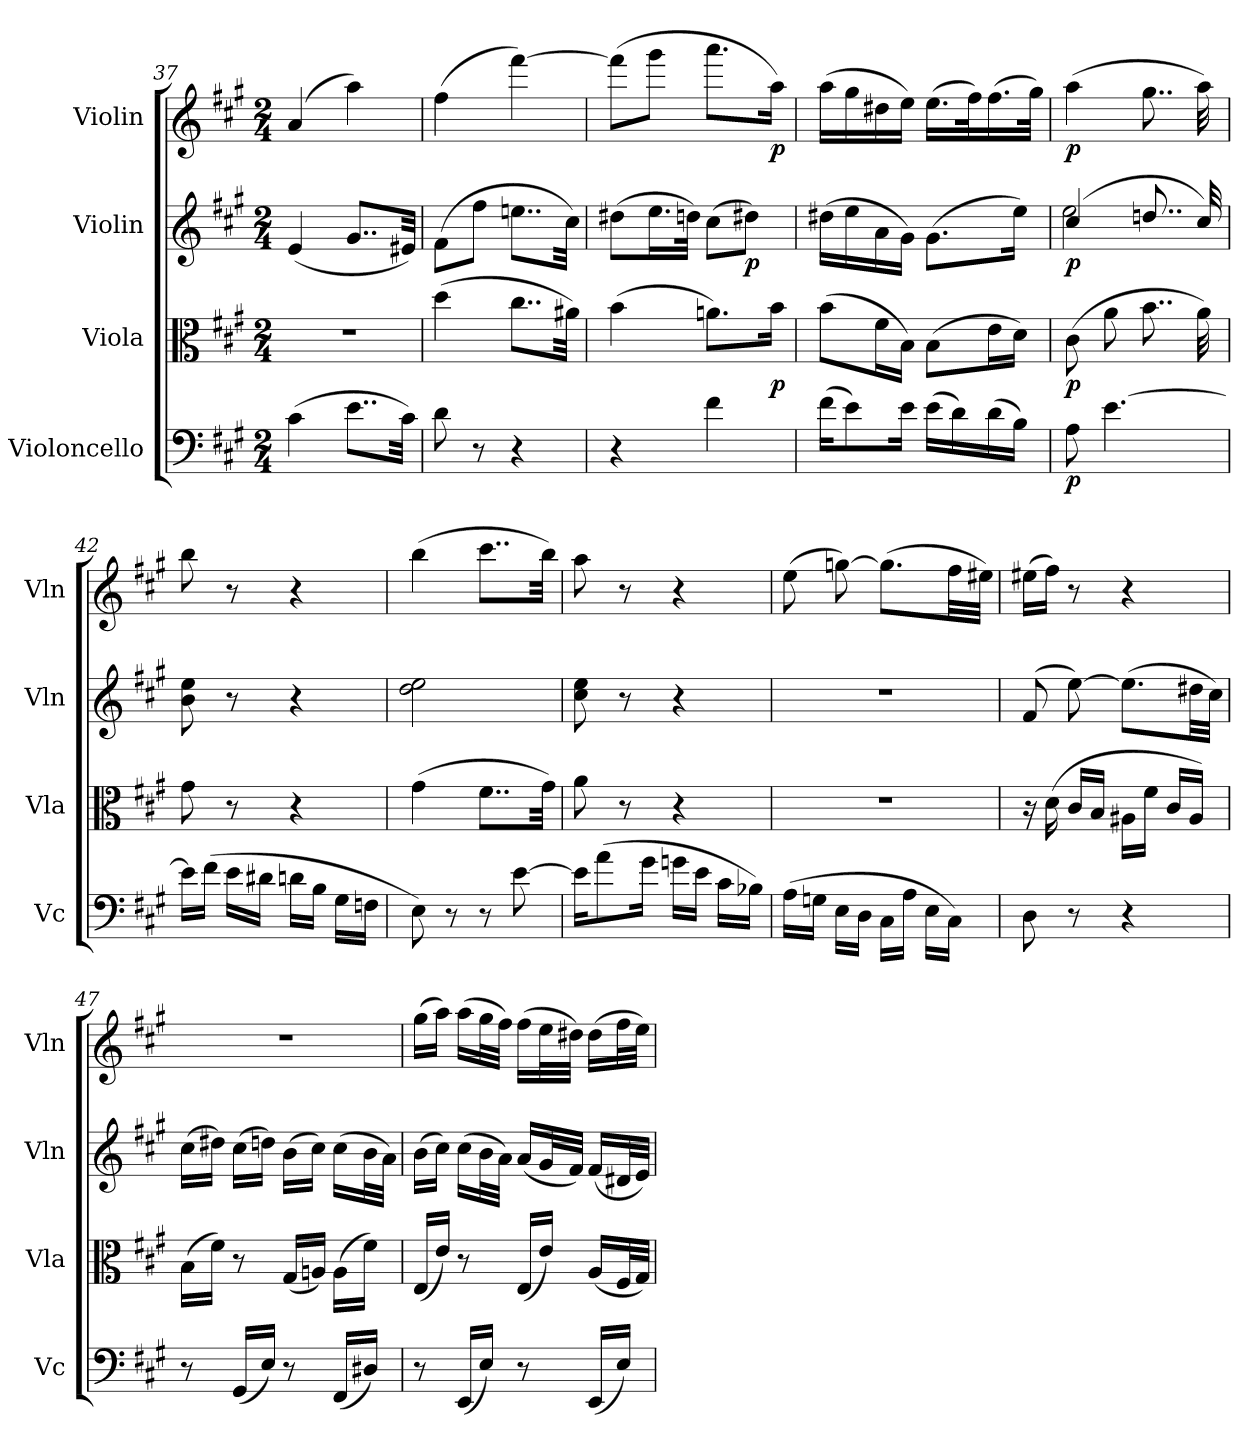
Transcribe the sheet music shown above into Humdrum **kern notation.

**kern	**dynam	**kern	**dynam	**kern	**dynam	**kern	**dynam
*part4	*part4	*part3	*part3	*part2	*part2	*part1	*part1
*staff4	*staff4	*staff3	*staff3	*staff2	*staff2	*staff1	*staff1
*I"Violoncello	*	*I"Viola	*	*I"Violin	*	*I"Violin	*
*I'Vc	*	*I'Vla	*	*I'Vln	*	*I'Vln	*
*clefF4	*	*clefC3	*	*clefG2	*	*clefG2	*
*k[f#c#g#]	*	*k[f#c#g#]	*	*k[f#c#g#]	*	*k[f#c#g#]	*
*A:	*	*A:	*	*A:	*	*A:	*
*M2/4	*	*M2/4	*	*M2/4	*	*M2/4	*
=37	=37	=37	=37	=37	=37	=37	=37
(4c#\	.	2r	.	(4e/	.	(4a/	.
8..e\L	.	.	.	8..g#/L	.	4aa\)	.
32c#\Jkk)	.	.	.	32e#X/Jkk)	.	.	.
=38	=38	=38	=38	=38	=38	=38	=38
8d\	.	(4dd\	.	(8f#\L	.	(4ff#\	.
8r	.	.	.	8ff#\J	.	.	.
4r	.	8..cc#\L	.	8..een\L	.	[4fff#\)	.
.	.	32a#X\Jkk)	.	32cc#\Jkk)	.	.	.
=39	=39	=39	=39	=39	=39	=39	=39
4r	.	(4b\	.	(8dd#X\L	.	(8fff#\L]	.
.	.	.	.	16.ee\L	.	8ggg#\J	.
.	.	.	.	32ddn\JJk)	.	.	.
4f#\	.	8.an\L)	.	(8cc#\L	.	8.aaa\L	.
.	.	.	.	8dd#X\J)	p	.	.
.	.	16b\Jk	p	.	.	16aa\Jk)	p
=40	=40	=40	=40	=40	=40	=40	=40
(16f#\KL	.	(8b\L	.	(16dd#X\LL	.	(16aa\LL	.
8e\)	.	.	.	16ee\	.	16gg#\	.
.	.	16f#\L	.	16a\	.	16dd#X\	.
16e\Jk	.	16B\JJ)	.	16g#\JJ)	.	16ee\JJ)	.
(16e\LL	.	(8B\L	.	(8.g#\L	.	(16.ee\LL	.
16d\)	.	.	.	.	.	.	.
.	.	.	.	.	.	32ff#\K)	.
(16d\	.	16e\L	.	.	.	(16.ff#\	.
16B\JJ)	.	16d\JJ)	.	16ee\Jk)	.	.	.
.	.	.	.	.	.	32gg#\JJk)	.
=41	=41	=41	=41	=41	=41	=41	=41
*	*	*	*	*^	*	*	*
8A\	p	(8c#\	p	(4cc#/	2ee\	p	(4aa\	p
[4.e\	.	8a\	.	.	.	.	.	.
.	.	8..b\	.	8..ddn/	.	.	8..gg#\	.
.	.	32a\)	.	32cc#/)	.	.	32aa\)	.
*	*	*	*	*v	*v	*	*	*
=42	=42	=42	=42	=42	=42	=42	=42
16e\LL]	.	8g#\	.	8b\ 8ee\	.	8bb\	.
(16f#\JJ	.	.	.	.	.	.	.
16e\LL	.	8r	.	8r	.	8r	.
16d#X\JJ	.	.	.	.	.	.	.
16dn\LL	.	4r	.	4r	.	4r	.
16B\JJ	.	.	.	.	.	.	.
16G#\LL	.	.	.	.	.	.	.
16Fn\JJ	.	.	.	.	.	.	.
=43	=43	=43	=43	=43	=43	=43	=43
8E\)	.	(4g#\	.	2dd\ 2ee\	.	(4bb\	.
8r	.	.	.	.	.	.	.
8r	.	8..f#\L	.	.	.	8..ccc#\L	.
[8e\	.	.	.	.	.	.	.
.	.	32g#\Jkk)	.	.	.	32bb\Jkk)	.
=44	=44	=44	=44	=44	=44	=44	=44
16e\KL]	.	8a\	.	8cc#\ 8ee\	.	8aa\	.
(8a\	.	.	.	.	.	.	.
.	.	8r	.	8r	.	8r	.
16g#\Jk	.	.	.	.	.	.	.
16gn\LL	.	4r	.	4r	.	4r	.
16e\JJ	.	.	.	.	.	.	.
16c#\LL	.	.	.	.	.	.	.
16B-X\JJ)	.	.	.	.	.	.	.
=45	=45	=45	=45	=45	=45	=45	=45
(16A\LL	.	2r	.	2r	.	(8ee\	.
16Gn\JJ	.	.	.	.	.	.	.
16E\LL	.	.	.	.	.	[8ggn\)	.
16D\JJ	.	.	.	.	.	.	.
16C#\LL	.	.	.	.	.	(8.gg\L]	.
16A\JJ	.	.	.	.	.	.	.
16E\LL	.	.	.	.	.	.	.
16C#\JJ)	.	.	.	.	.	32ff#\LL	.
.	.	.	.	.	.	32ee#X\JJJ)	.
=46	=46	=46	=46	=46	=46	=46	=46
8D\	.	16r	.	(8f#/	.	(16ee#X\LL	.
.	.	(16d\	.	.	.	16ff#\JJ)	.
8r	.	16c#/LL	.	[8ee\)	.	8r	.
.	.	16B/JJ	.	.	.	.	.
4r	.	16A#X\LL	.	(8.ee\L]	.	4r	.
.	.	16f#\JJ	.	.	.	.	.
.	.	16c#/LL	.	.	.	.	.
.	.	16A#/JJ)	.	32dd#X\LL	.	.	.
.	.	.	.	32cc#\JJJ)	.	.	.
=47	=47	=47	=47	=47	=47	=47	=47
8r	.	(16B\LL	.	(16cc#\LL	.	2r	.
.	.	16f#\JJ)	.	16dd#X\JJ)	.	.	.
(16GG#/LL	.	8r	.	(16cc#\LL	.	.	.
16E/JJ)	.	.	.	16ddn\JJ)	.	.	.
8r	.	(16G#/LL	.	(16b\LL	.	.	.
.	.	16An/JJ)	.	16cc#\JJ)	.	.	.
(16FF#/LL	.	(16A\LL	.	(16cc#\LL	.	.	.
16D#X/JJ)	.	16f#\JJ)	.	32b\L	.	.	.
.	.	.	.	32a\JJJ)	.	.	.
=48	=48	=48	=48	=48	=48	=48	=48
8r	.	(16E/LL	.	(16b\LL	.	(16gg#\LL	.
.	.	16e/JJ)	.	16cc#\JJ)	.	16aa\JJ)	.
(16EE/LL	.	8r	.	(16cc#\LL	.	(16aa\LL	.
16E/JJ)	.	.	.	32b\L	.	32gg#\L	.
.	.	.	.	32a\JJJ)	.	32ff#\JJJ)	.
8r	.	(16E/LL	.	(16a/LL	.	(16ff#\LL	.
.	.	16e/JJ)	.	32g#/L	.	32ee\L	.
.	.	.	.	32f#/JJJ)	.	32dd#X\JJJ)	.
(16EE/LL	.	(16A/LL	.	(16f#/LL	.	(16dd#\LL	.
16E/JJ)	.	32F#/L	.	32d#X/L	.	32ff#\L	.
.	.	32G#/JJJ)	.	32e/JJJ)	.	32ee\JJJ)	.
=	=	=	=	=	=	=	=
*-	*-	*-	*-	*-	*-	*-	*-
